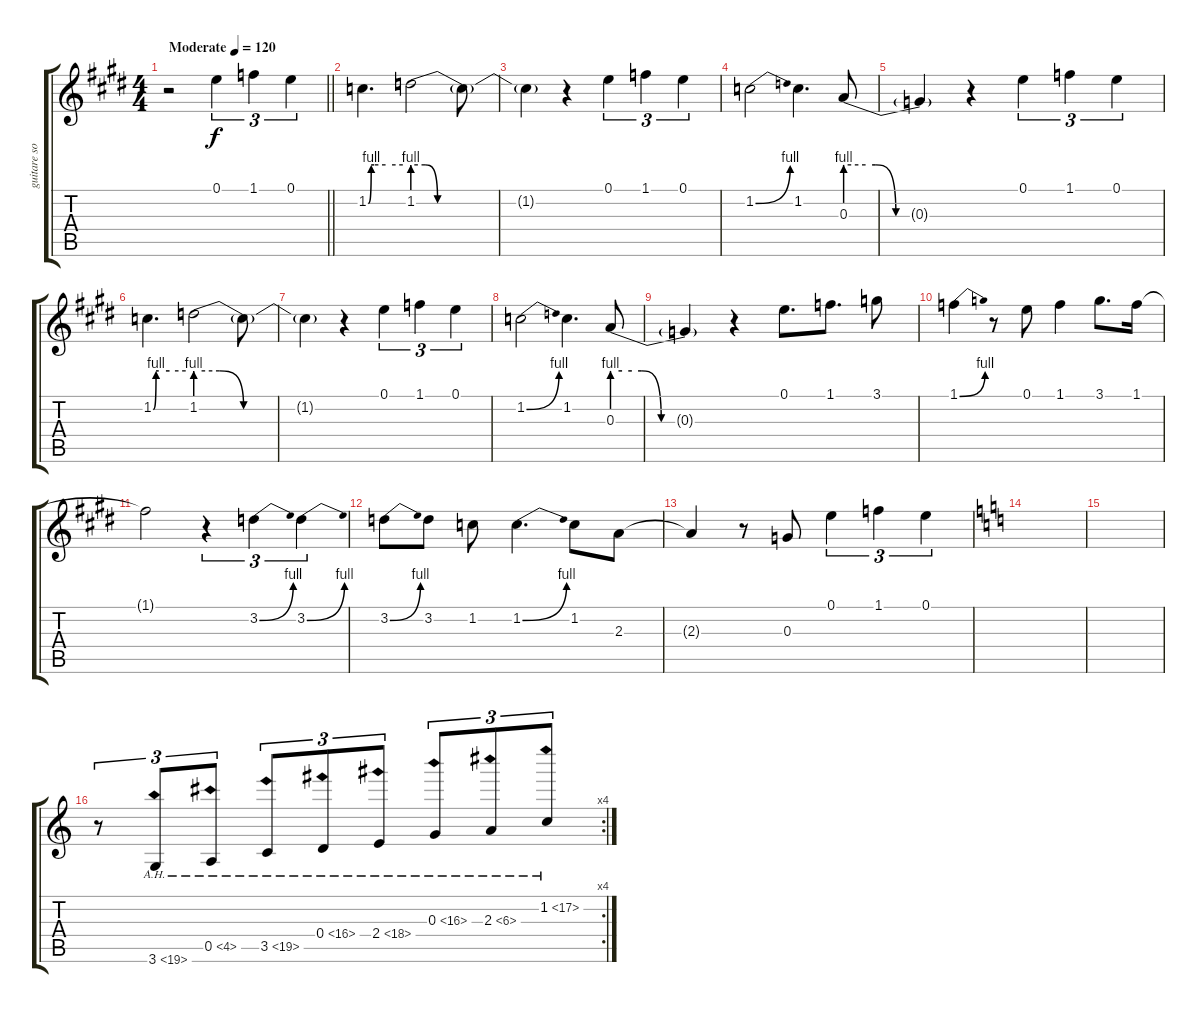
\track ("guitare solo" "guitare so") {instrument acousticguitarsteel}
\staff {score tabs}
\tuning (E4 B3 G3 D3 A2 E2) {hide}
\ts (4 4)
\tempo (120 "Moderate")
\clef g2
\barLineRight lightlight
\ks e
r.2{dy f instrument acousticguitarsteel} 0.1.4{tu (3 2)} 1.1.4{tu (3 2)} 0.1.4{tu (3 2)} |
1.2{be (custom 0 0 5 4 10 4 30 4 60 4)}.4{d} 1.2{be (custom 0 4 5 4 10 0 20 0 40 0 60 0)}.2 1.2{t}.8 |
1.2{t}.4 r.4 0.1.4{tu (3 2)} 1.1.4{tu (3 2)} 0.1.4{tu (3 2)} |
1.2{be (bend 0 0 60 4)}.2 1.2.4{d} 0.3{be (custom 0 4 10 4 15 4 25 0 40 0 60 0)}.8 |
0.3{t}.4 r.4 0.1.4{tu (3 2)} 1.1.4{tu (3 2)} 0.1.4{tu (3 2)} |
1.2{be (custom 0 0 5 4 10 4 30 4 60 4)}.4{d} 1.2{be (custom 0 4 10 4 20 0 40 0 60 0)}.2 1.2{t}.8 |
1.2{t}.4 r.4 0.1.4{tu (3 2)} 1.1.4{tu (3 2)} 0.1.4{tu (3 2)} |
1.2{be (bend 0 0 60 4)}.2 1.2.4{d} 0.3{be (custom 0 4 5 4 10 4 15 4 25 0 40 0 60 0)}.8 |
0.3{t}.4 r.4 0.1.8{d} 1.1.8{d} 3.1.8 |
1.1{be (bend 0 0 60 4)}.4 r.8 0.1.8 1.1.4 3.1.8{d} 1.1.16 |
1.1{t}.2 r.4{tu (3 2)} 3.2{be (bend 0 0 60 4)}.4{tu (3 2)} 3.2{be (bend 0 0 60 4)}.4{tu (3 2)} |
3.2{be (bend 0 0 60 4)}.8 3.2.8 1.2.8 1.2{be (bend 0 0 60 4)}.4{d} 1.2.8 2.3.8 |
2.3{t}.4 r.8 0.3.8 0.1.4{tu (3 2)} 1.1.4{tu (3 2)} 0.1.4{tu (3 2)} |
\ks c
|
|
\rc 4
r.8{tu (3 2)} 3.6{ah 16}.8{tu (3 2)} 0.5{ah 4}.8{tu (3 2)} 3.5{ah 16}.8{tu (3 2)} 0.4{ah 16}.8{tu (3 2)} 2.4{ah 16}.8{tu (3 2)} 0.3{ah 16}.8{tu (3 2)} 2.3{ah 4}.8{tu (3 2)} 1.2{ah 16}.8{tu (3 2)}
